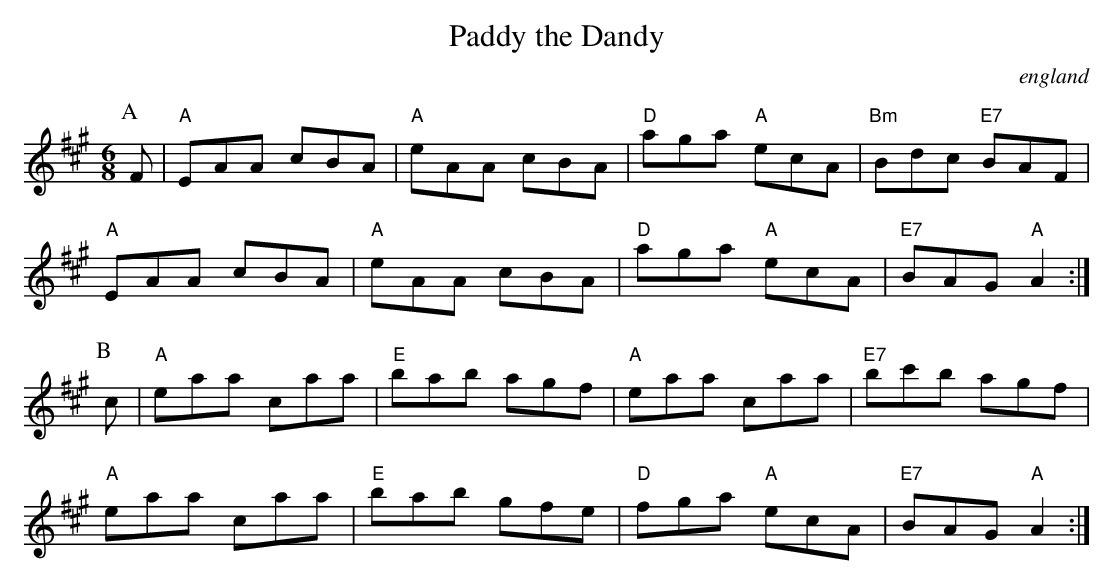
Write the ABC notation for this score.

X:1
T:Paddy the Dandy
O:england
M:6/8
K:A
P:A
F|"A"EAA cBA|"A"eAA cBA|"D"aga "A"ecA|"Bm"Bdc "E7"BAF|
"A"EAA cBA|"A"eAA cBA|"D"aga "A"ecA|"E7"BAG "A"A2:|
P:B
c|"A"eaa caa|"E"bab agf|"A"eaa caa|"E7"bc'b agf|
"A"eaa caa|"E"bab gfe|"D"fga "A"ecA|"E7"BAG "A"A2:|
